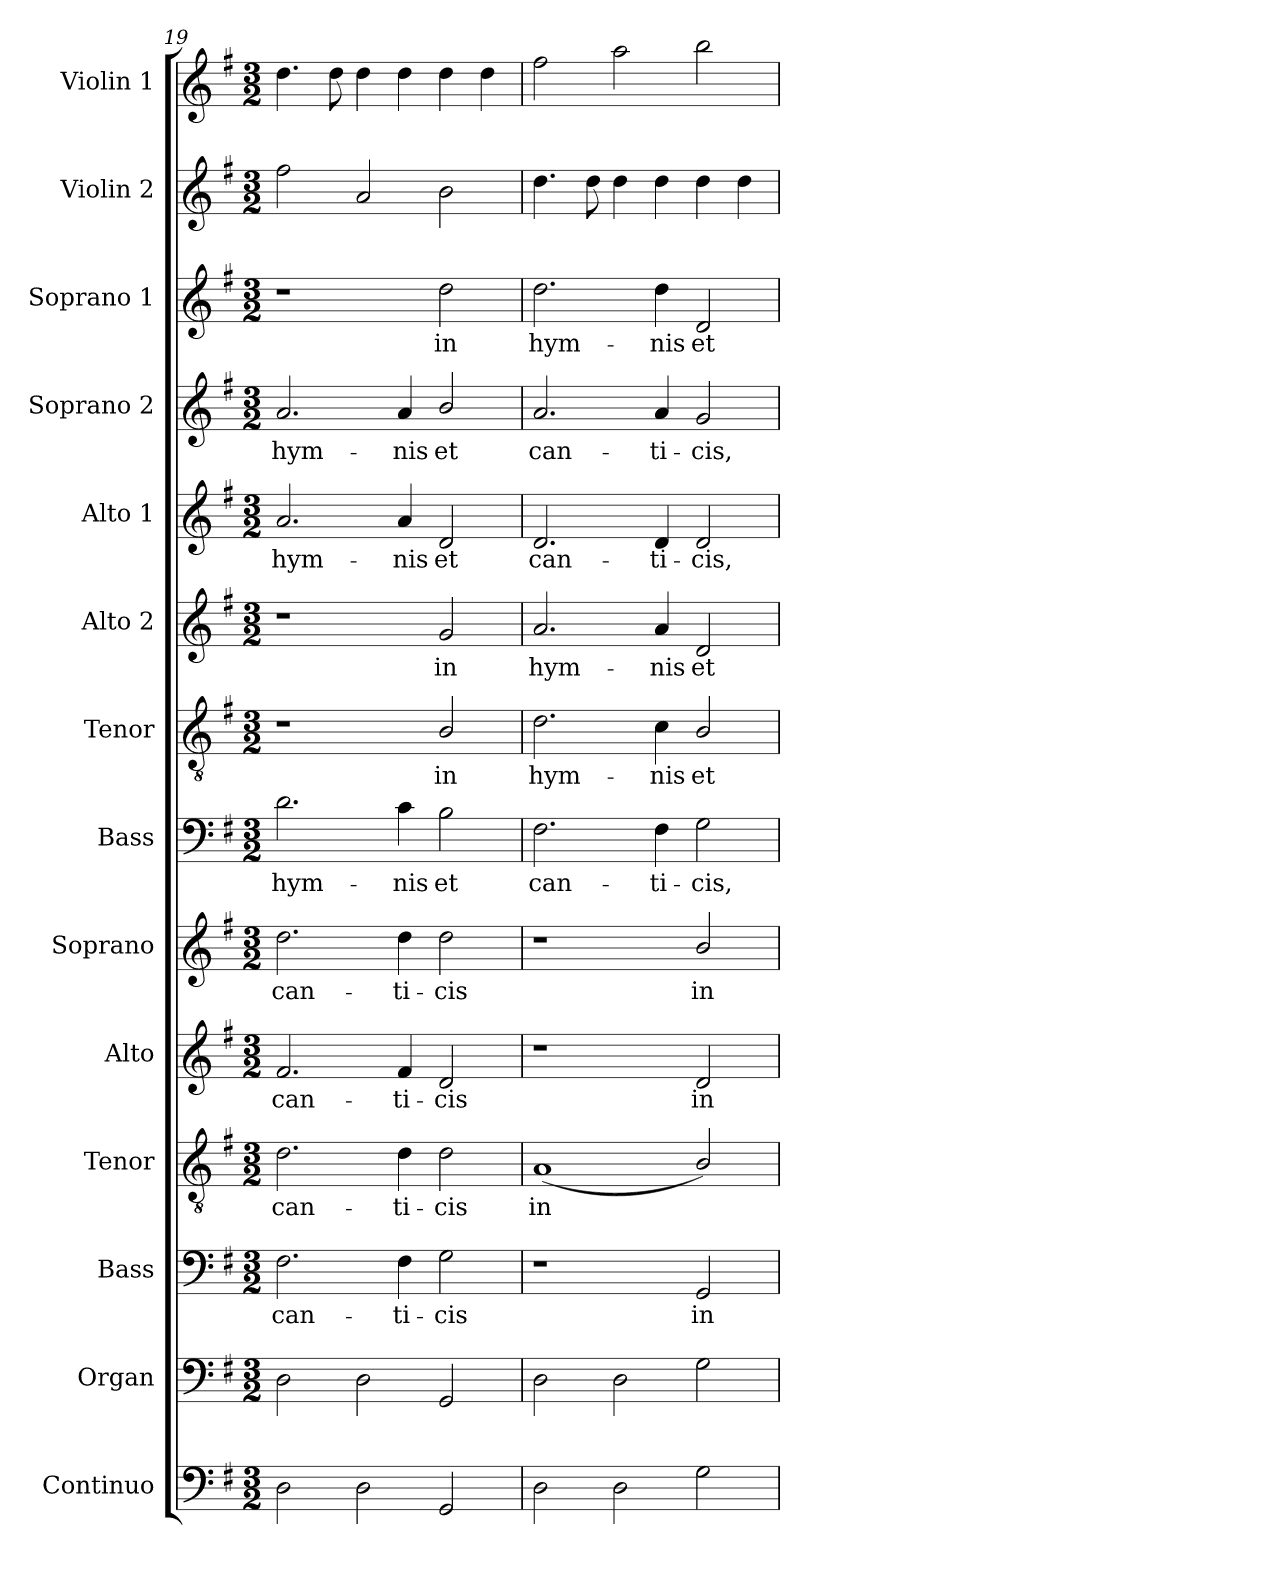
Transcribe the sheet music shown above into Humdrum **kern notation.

**kern	**kern	**kern	**text	**kern	**text	**kern	**text	**kern	**text	**kern	**text	**kern	**text	**kern	**text	**kern	**text	**kern	**text	**kern	**text	**kern	**kern
*part14	*part13	*part12	*part12	*part11	*part11	*part10	*part10	*part9	*part9	*part8	*part8	*part7	*part7	*part6	*part6	*part5	*part5	*part4	*part4	*part3	*part3	*part2	*part1
*staff14	*staff13	*staff12	*staff12	*staff11	*staff11	*staff10	*staff10	*staff9	*staff9	*staff8	*staff8	*staff7	*staff7	*staff6	*staff6	*staff5	*staff5	*staff4	*staff4	*staff3	*staff3	*staff2	*staff1
*I"Continuo	*I"Organ	*I"Bass	*	*I"Tenor	*	*I"Alto	*	*I"Soprano	*	*I"Bass	*	*I"Tenor	*	*I"Alto 2	*	*I"Alto 1	*	*I"Soprano 2	*	*I"Soprano 1	*	*I"Violin 2	*I"Violin 1
*I'Cont.	*I'Org.	*I'B.	*	*I'T.	*	*I'A.	*	*I'S.	*	*I'B.	*	*I'T.	*	*I'A2.	*	*I'A1.	*	*I'S2.	*	*I'S1.	*	*I'Vln. 2	*I'Vln. 1
!!LO:PB:g=z
*clefF4	*clefF4	*clefF4	*	*clefGv2	*	*clefG2	*	*clefG2	*	*clefF4	*	*clefGv2	*	*clefG2	*	*clefG2	*	*clefG2	*	*clefG2	*	*clefG2	*clefG2
*	*	*	*	*ITrd7c12	*	*	*	*	*	*	*	*ITrd7c12	*	*	*	*	*	*	*	*	*	*	*
*k[f#]	*k[f#]	*k[f#]	*	*k[f#]	*	*k[f#]	*	*k[f#]	*	*k[f#]	*	*k[f#]	*	*k[f#]	*	*k[f#]	*	*k[f#]	*	*k[f#]	*	*k[f#]	*k[f#]
*G:	*G:	*G:	*	*G:	*	*G:	*	*G:	*	*G:	*	*G:	*	*G:	*	*G:	*	*G:	*	*G:	*	*G:	*G:
*M3/2	*M3/2	*M3/2	*	*M3/2	*	*M3/2	*	*M3/2	*	*M3/2	*	*M3/2	*	*M3/2	*	*M3/2	*	*M3/2	*	*M3/2	*	*M3/2	*M3/2
=19	=19	=19	=19	=19	=19	=19	=19	=19	=19	=19	=19	=19	=19	=19	=19	=19	=19	=19	=19	=19	=19	=19	=19
!	!	!	!LO:LY:b:color=#000000	!	!	!	!	!	!	!	!	!	!	!	!	!	!	!	!	!	!	!	!
!	!	!	!	!	!LO:LY:b:color=#000000	!	!	!	!	!	!	!	!	!	!	!	!	!	!	!	!	!	!
!	!	!	!	!	!	!	!LO:LY:b:color=#000000	!	!	!	!	!	!	!	!	!	!	!	!	!	!	!	!
!	!	!	!	!	!	!	!	!	!LO:LY:b:color=#000000	!	!	!	!	!	!	!	!	!	!	!	!	!	!
!	!	!	!	!	!	!	!	!	!	!	!LO:LY:b:color=#000000	!	!	!	!	!	!	!	!	!	!	!	!
!	!	!	!	!	!	!	!	!	!	!	!	!	!	!	!	!	!LO:LY:b:color=#000000	!	!	!	!	!	!
!	!	!	!	!	!	!	!	!	!	!	!	!	!	!	!	!	!	!	!LO:LY:b:color=#000000	!	!	!	!
2Di\	2Di\	2.F#i\	can-	2.Di\	can-	2.f#i/	can-	2.ddi\	can-	2.di\	hym-	1r	.	1r	.	2.ai/	hym-	2.ai/	hym-	1r	.	2ff#i\	4.ddi\
.	.	.	.	.	.	.	.	.	.	.	.	.	.	.	.	.	.	.	.	.	.	.	8ddi\
2Di\	2Di\	.	.	.	.	.	.	.	.	.	.	.	.	.	.	.	.	.	.	.	.	2ai/	4ddi\
!	!	!	!LO:LY:b:color=#000000	!	!	!	!	!	!	!	!	!	!	!	!	!	!	!	!	!	!	!	!
!	!	!	!	!	!LO:LY:b:color=#000000	!	!	!	!	!	!	!	!	!	!	!	!	!	!	!	!	!	!
!	!	!	!	!	!	!	!LO:LY:b:color=#000000	!	!	!	!	!	!	!	!	!	!	!	!	!	!	!	!
!	!	!	!	!	!	!	!	!	!LO:LY:b:color=#000000	!	!	!	!	!	!	!	!	!	!	!	!	!	!
!	!	!	!	!	!	!	!	!	!	!	!LO:LY:b:color=#000000	!	!	!	!	!	!	!	!	!	!	!	!
!	!	!	!	!	!	!	!	!	!	!	!	!	!	!	!	!	!LO:LY:b:color=#000000	!	!	!	!	!	!
!	!	!	!	!	!	!	!	!	!	!	!	!	!	!	!	!	!	!	!LO:LY:b:color=#000000	!	!	!	!
.	.	4F#i\	-ti-	4Di\	-ti-	4f#i/	-ti-	4ddi\	-ti-	4ci\	-nis	.	.	.	.	4ai/	-nis	4ai/	-nis	.	.	.	4ddi\
!	!	!	!LO:LY:b:color=#000000	!	!	!	!	!	!	!	!	!	!	!	!	!	!	!	!	!	!	!	!
!	!	!	!	!	!LO:LY:b:color=#000000	!	!	!	!	!	!	!	!	!	!	!	!	!	!	!	!	!	!
!	!	!	!	!	!	!	!LO:LY:b:color=#000000	!	!	!	!	!	!	!	!	!	!	!	!	!	!	!	!
!	!	!	!	!	!	!	!	!	!LO:LY:b:color=#000000	!	!	!	!	!	!	!	!	!	!	!	!	!	!
!	!	!	!	!	!	!	!	!	!	!	!LO:LY:b:color=#000000	!	!	!	!	!	!	!	!	!	!	!	!
!	!	!	!	!	!	!	!	!	!	!	!	!	!LO:LY:b:color=#000000	!	!	!	!	!	!	!	!	!	!
!	!	!	!	!	!	!	!	!	!	!	!	!	!	!	!LO:LY:b:color=#000000	!	!	!	!	!	!	!	!
!	!	!	!	!	!	!	!	!	!	!	!	!	!	!	!	!	!LO:LY:b:color=#000000	!	!	!	!	!	!
!	!	!	!	!	!	!	!	!	!	!	!	!	!	!	!	!	!	!	!LO:LY:b:color=#000000	!	!	!	!
!	!	!	!	!	!	!	!	!	!	!	!	!	!	!	!	!	!	!	!	!	!LO:LY:b:color=#000000	!	!
2GGi/	2GGi/	2Gi\	-cis	2Di\	-cis	2di/	-cis	2ddi\	-cis	2Bi\	et	2BBi/	in	2gi/	in	2di/	et	2bi/	et	2ddi\	in	2bi\	4ddi\
.	.	.	.	.	.	.	.	.	.	.	.	.	.	.	.	.	.	.	.	.	.	.	4ddi\
=20	=20	=20	=20	=20	=20	=20	=20	=20	=20	=20	=20	=20	=20	=20	=20	=20	=20	=20	=20	=20	=20	=20	=20
!	!	!	!	!	!LO:LY:b:color=#000000	!	!	!	!	!	!	!	!	!	!	!	!	!	!	!	!	!	!
!	!	!	!	!	!	!	!	!	!	!	!LO:LY:b:color=#000000	!	!	!	!	!	!	!	!	!	!	!	!
!	!	!	!	!	!	!	!	!	!	!	!	!	!LO:LY:b:color=#000000	!	!	!	!	!	!	!	!	!	!
!	!	!	!	!	!	!	!	!	!	!	!	!	!	!	!LO:LY:b:color=#000000	!	!	!	!	!	!	!	!
!	!	!	!	!	!	!	!	!	!	!	!	!	!	!	!	!	!LO:LY:b:color=#000000	!	!	!	!	!	!
!	!	!	!	!	!	!	!	!	!	!	!	!	!	!	!	!	!	!	!LO:LY:b:color=#000000	!	!	!	!
!	!	!	!	!	!	!	!	!	!	!	!	!	!	!	!	!	!	!	!	!	!LO:LY:b:color=#000000	!	!
2Di\	2Di\	1r	.	(1AAi	in	1r	.	1r	.	2.F#i\	can-	2.Di\	hym-	2.ai/	hym-	2.di/	can-	2.ai/	can-	2.ddi\	hym-	4.ddi\	2ff#i\
.	.	.	.	.	.	.	.	.	.	.	.	.	.	.	.	.	.	.	.	.	.	8ddi\	.
2Di\	2Di\	.	.	.	.	.	.	.	.	.	.	.	.	.	.	.	.	.	.	.	.	4ddi\	2aai\
!	!	!	!	!	!	!	!	!	!	!	!LO:LY:b:color=#000000	!	!	!	!	!	!	!	!	!	!	!	!
!	!	!	!	!	!	!	!	!	!	!	!	!	!LO:LY:b:color=#000000	!	!	!	!	!	!	!	!	!	!
!	!	!	!	!	!	!	!	!	!	!	!	!	!	!	!LO:LY:b:color=#000000	!	!	!	!	!	!	!	!
!	!	!	!	!	!	!	!	!	!	!	!	!	!	!	!	!	!LO:LY:b:color=#000000	!	!	!	!	!	!
!	!	!	!	!	!	!	!	!	!	!	!	!	!	!	!	!	!	!	!LO:LY:b:color=#000000	!	!	!	!
!	!	!	!	!	!	!	!	!	!	!	!	!	!	!	!	!	!	!	!	!	!LO:LY:b:color=#000000	!	!
.	.	.	.	.	.	.	.	.	.	4F#i\	-ti-	4Ci\	-nis	4ai/	-nis	4di/	-ti-	4ai/	-ti-	4ddi\	-nis	4ddi\	.
!	!	!	!LO:LY:b:color=#000000	!	!	!	!	!	!	!	!	!	!	!	!	!	!	!	!	!	!	!	!
!	!	!	!	!	!	!	!LO:LY:b:color=#000000	!	!	!	!	!	!	!	!	!	!	!	!	!	!	!	!
!	!	!	!	!	!	!	!	!	!LO:LY:b:color=#000000	!	!	!	!	!	!	!	!	!	!	!	!	!	!
!	!	!	!	!	!	!	!	!	!	!	!LO:LY:b:color=#000000	!	!	!	!	!	!	!	!	!	!	!	!
!	!	!	!	!	!	!	!	!	!	!	!	!	!LO:LY:b:color=#000000	!	!	!	!	!	!	!	!	!	!
!	!	!	!	!	!	!	!	!	!	!	!	!	!	!	!LO:LY:b:color=#000000	!	!	!	!	!	!	!	!
!	!	!	!	!	!	!	!	!	!	!	!	!	!	!	!	!	!LO:LY:b:color=#000000	!	!	!	!	!	!
!	!	!	!	!	!	!	!	!	!	!	!	!	!	!	!	!	!	!	!LO:LY:b:color=#000000	!	!	!	!
!	!	!	!	!	!	!	!	!	!	!	!	!	!	!	!	!	!	!	!	!	!LO:LY:b:color=#000000	!	!
2Gi\	2Gi\	2GGi/	in	2BBi/)	.	2di/	in	2bi/	in	2Gi\	-cis,	2BBi/	et	2di/	et	2di/	-cis,	2gi/	-cis,	2di/	et	4ddi\	2bbi\
.	.	.	.	.	.	.	.	.	.	.	.	.	.	.	.	.	.	.	.	.	.	4ddi\	.
=	=	=	=	=	=	=	=	=	=	=	=	=	=	=	=	=	=	=	=	=	=	=	=
*-	*-	*-	*-	*-	*-	*-	*-	*-	*-	*-	*-	*-	*-	*-	*-	*-	*-	*-	*-	*-	*-	*-	*-
